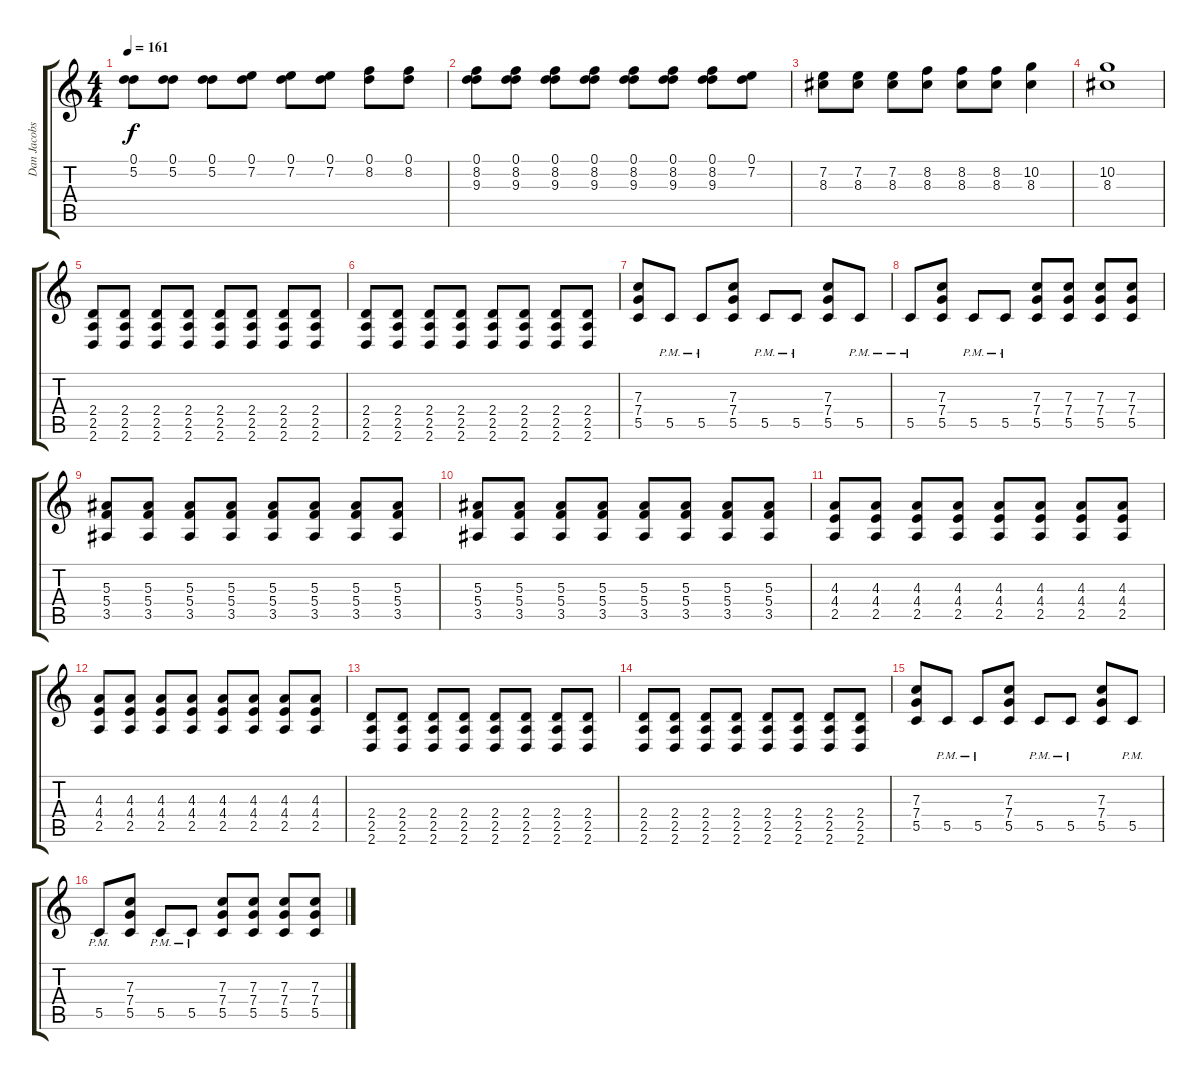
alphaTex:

\track ("Dan Jacobs" "Dan Jacobs") {instrument overdrivenguitar}
\staff {score tabs}
\tuning (D4 A3 F3 C3 G2 C2) {hide}
\ts (4 4)
\tempo 161
\clef g2
\ks c
(0.1 5.2).8{dy f} (0.1 5.2).8 (0.1 5.2).8 (0.1 7.2).8 (0.1 7.2).8 (0.1 7.2).8 (0.1 8.2).8 (0.1 8.2).8 |
(0.1 8.2 9.3).8 (0.1 8.2 9.3).8 (0.1 8.2 9.3).8 (0.1 8.2 9.3).8 (0.1 8.2 9.3).8 (0.1 8.2 9.3).8 (0.1 8.2 9.3).8 (0.1 7.2).8 |
(7.2 8.3).8 (7.2 8.3).8 (7.2 8.3).8 (8.2 8.3).8 (8.2 8.3).8 (8.2 8.3).8 (10.2 8.3).4 |
(10.2 8.3).1 |
(2.4 2.5 2.6).8 (2.4 2.5 2.6).8 (2.4 2.5 2.6).8 (2.4 2.5 2.6).8 (2.4 2.5 2.6).8 (2.4 2.5 2.6).8 (2.4 2.5 2.6).8 (2.4 2.5 2.6).8 |
(2.4 2.5 2.6).8 (2.4 2.5 2.6).8 (2.4 2.5 2.6).8 (2.4 2.5 2.6).8 (2.4 2.5 2.6).8 (2.4 2.5 2.6).8 (2.4 2.5 2.6).8 (2.4 2.5 2.6).8 |
(7.3 7.4 5.5).8 5.5{pm}.8 5.5{pm}.8 (7.3 7.4 5.5).8 5.5{pm}.8 5.5{pm}.8 (7.3 7.4 5.5).8 5.5{pm}.8 |
5.5{pm}.8 (7.3 7.4 5.5).8 5.5{pm}.8 5.5{pm}.8 (7.3 7.4 5.5).8 (7.3 7.4 5.5).8 (7.3 7.4 5.5).8 (7.3 7.4 5.5).8 |
(5.3 5.4 3.5).8 (5.3 5.4 3.5).8 (5.3 5.4 3.5).8 (5.3 5.4 3.5).8 (5.3 5.4 3.5).8 (5.3 5.4 3.5).8 (5.3 5.4 3.5).8 (5.3 5.4 3.5).8 |
(5.3 5.4 3.5).8 (5.3 5.4 3.5).8 (5.3 5.4 3.5).8 (5.3 5.4 3.5).8 (5.3 5.4 3.5).8 (5.3 5.4 3.5).8 (5.3 5.4 3.5).8 (5.3 5.4 3.5).8 |
(4.3 4.4 2.5).8 (4.3 4.4 2.5).8 (4.3 4.4 2.5).8 (4.3 4.4 2.5).8 (4.3 4.4 2.5).8 (4.3 4.4 2.5).8 (4.3 4.4 2.5).8 (4.3 4.4 2.5).8 |
(4.3 4.4 2.5).8 (4.3 4.4 2.5).8 (4.3 4.4 2.5).8 (4.3 4.4 2.5).8 (4.3 4.4 2.5).8 (4.3 4.4 2.5).8 (4.3 4.4 2.5).8 (4.3 4.4 2.5).8 |
(2.4 2.5 2.6).8 (2.4 2.5 2.6).8 (2.4 2.5 2.6).8 (2.4 2.5 2.6).8 (2.4 2.5 2.6).8 (2.4 2.5 2.6).8 (2.4 2.5 2.6).8 (2.4 2.5 2.6).8 |
(2.4 2.5 2.6).8 (2.4 2.5 2.6).8 (2.4 2.5 2.6).8 (2.4 2.5 2.6).8 (2.4 2.5 2.6).8 (2.4 2.5 2.6).8 (2.4 2.5 2.6).8 (2.4 2.5 2.6).8 |
(7.3 7.4 5.5).8 5.5{pm}.8 5.5{pm}.8 (7.3 7.4 5.5).8 5.5{pm}.8 5.5{pm}.8 (7.3 7.4 5.5).8 5.5{pm}.8 |
5.5{pm}.8 (7.3 7.4 5.5).8 5.5{pm}.8 5.5{pm}.8 (7.3 7.4 5.5).8 (7.3 7.4 5.5).8 (7.3 7.4 5.5).8 (7.3 7.4 5.5).8
